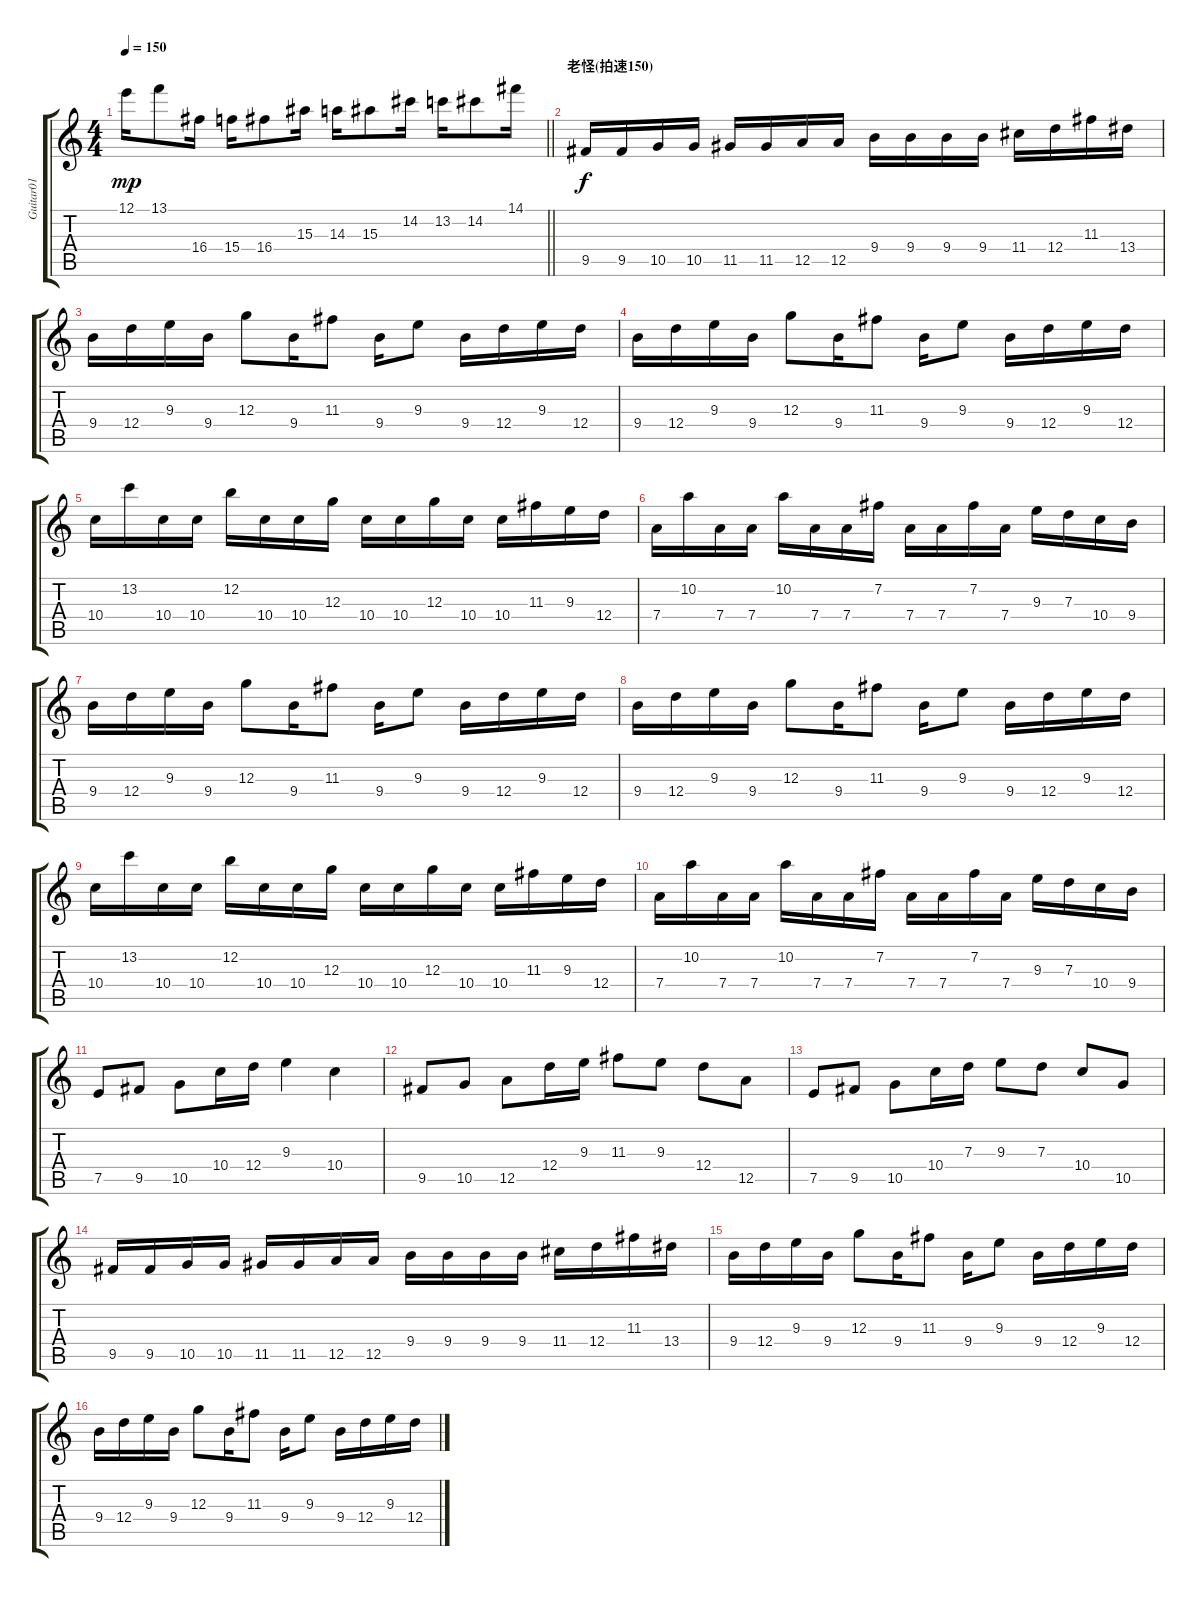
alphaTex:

\track ("Guitar01" "Guitar01") {instrument distortionguitar}
\staff {score tabs}
\tuning (E4 B3 G3 D3 A2 E2) {hide}
\ts (4 4)
\tempo 150
\clef g2
\barLineRight lightlight
\ks c
12.1.16{dy mp} 13.1.8 16.4.16 15.4.16 16.4.8 15.3.16 14.3.16 15.3.8 14.2.16 13.2.16 14.2.8 14.1.16 |
\section ("" "老怪(拍速150)")
9.5.16{dy f} 9.5.16 10.5.16 10.5.16 11.5.16 11.5.16 12.5.16 12.5.16 9.4.16 9.4.16 9.4.16 9.4.16 11.4.16 12.4.16 11.3.16 13.4.16 |
9.4.16 12.4.16 9.3.16 9.4.16 12.3.8 9.4.16 11.3.8 9.4.16 9.3.8 9.4.16 12.4.16 9.3.16 12.4.16 |
9.4.16 12.4.16 9.3.16 9.4.16 12.3.8 9.4.16 11.3.8 9.4.16 9.3.8 9.4.16 12.4.16 9.3.16 12.4.16 |
10.4.16 13.2.16 10.4.16 10.4.16 12.2.16 10.4.16 10.4.16 12.3.16 10.4.16 10.4.16 12.3.16 10.4.16 10.4.16 11.3.16 9.3.16 12.4.16 |
7.4.16 10.2.16 7.4.16 7.4.16 10.2.16 7.4.16 7.4.16 7.2.16 7.4.16 7.4.16 7.2.16 7.4.16 9.3.16 7.3.16 10.4.16 9.4.16 |
9.4.16 12.4.16 9.3.16 9.4.16 12.3.8 9.4.16 11.3.8 9.4.16 9.3.8 9.4.16 12.4.16 9.3.16 12.4.16 |
9.4.16 12.4.16 9.3.16 9.4.16 12.3.8 9.4.16 11.3.8 9.4.16 9.3.8 9.4.16 12.4.16 9.3.16 12.4.16 |
10.4.16 13.2.16 10.4.16 10.4.16 12.2.16 10.4.16 10.4.16 12.3.16 10.4.16 10.4.16 12.3.16 10.4.16 10.4.16 11.3.16 9.3.16 12.4.16 |
7.4.16 10.2.16 7.4.16 7.4.16 10.2.16 7.4.16 7.4.16 7.2.16 7.4.16 7.4.16 7.2.16 7.4.16 9.3.16 7.3.16 10.4.16 9.4.16 |
7.5.8 9.5.8 10.5.8 10.4.16 12.4.16 9.3.4 10.4.4 |
9.5.8 10.5.8 12.5.8 12.4.16 9.3.16 11.3.8 9.3.8 12.4.8 12.5.8 |
7.5.8 9.5.8 10.5.8 10.4.16 7.3.16 9.3.8 7.3.8 10.4.8 10.5.8 |
9.5.16 9.5.16 10.5.16 10.5.16 11.5.16 11.5.16 12.5.16 12.5.16 9.4.16 9.4.16 9.4.16 9.4.16 11.4.16 12.4.16 11.3.16 13.4.16 |
9.4.16 12.4.16 9.3.16 9.4.16 12.3.8 9.4.16 11.3.8 9.4.16 9.3.8 9.4.16 12.4.16 9.3.16 12.4.16 |
9.4.16 12.4.16 9.3.16 9.4.16 12.3.8 9.4.16 11.3.8 9.4.16 9.3.8 9.4.16 12.4.16 9.3.16 12.4.16
